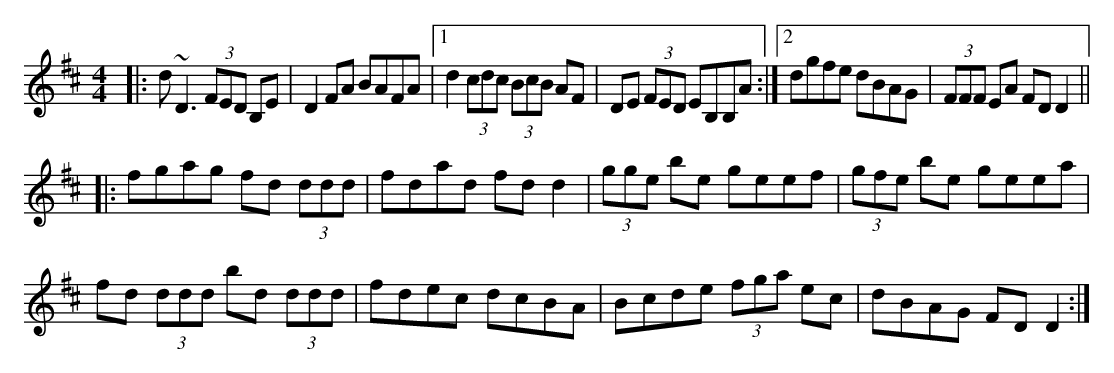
X:1
M:4/4
K:D
|:d~D3 (3FED B,E|D2 FA BAFA|1 d2 (3cdc (3BcB AF|DE (3FED EB,B,A:|2 dgfe dBAG|(3FFF EA FDD2||
|:fgag fd (3ddd|fdad fdd2|(3gge be geef|(3gfe be geea|
fd (3ddd bd (3ddd|fdec dcBA|Bcde (3fga ec|dBAG FDD2:|
